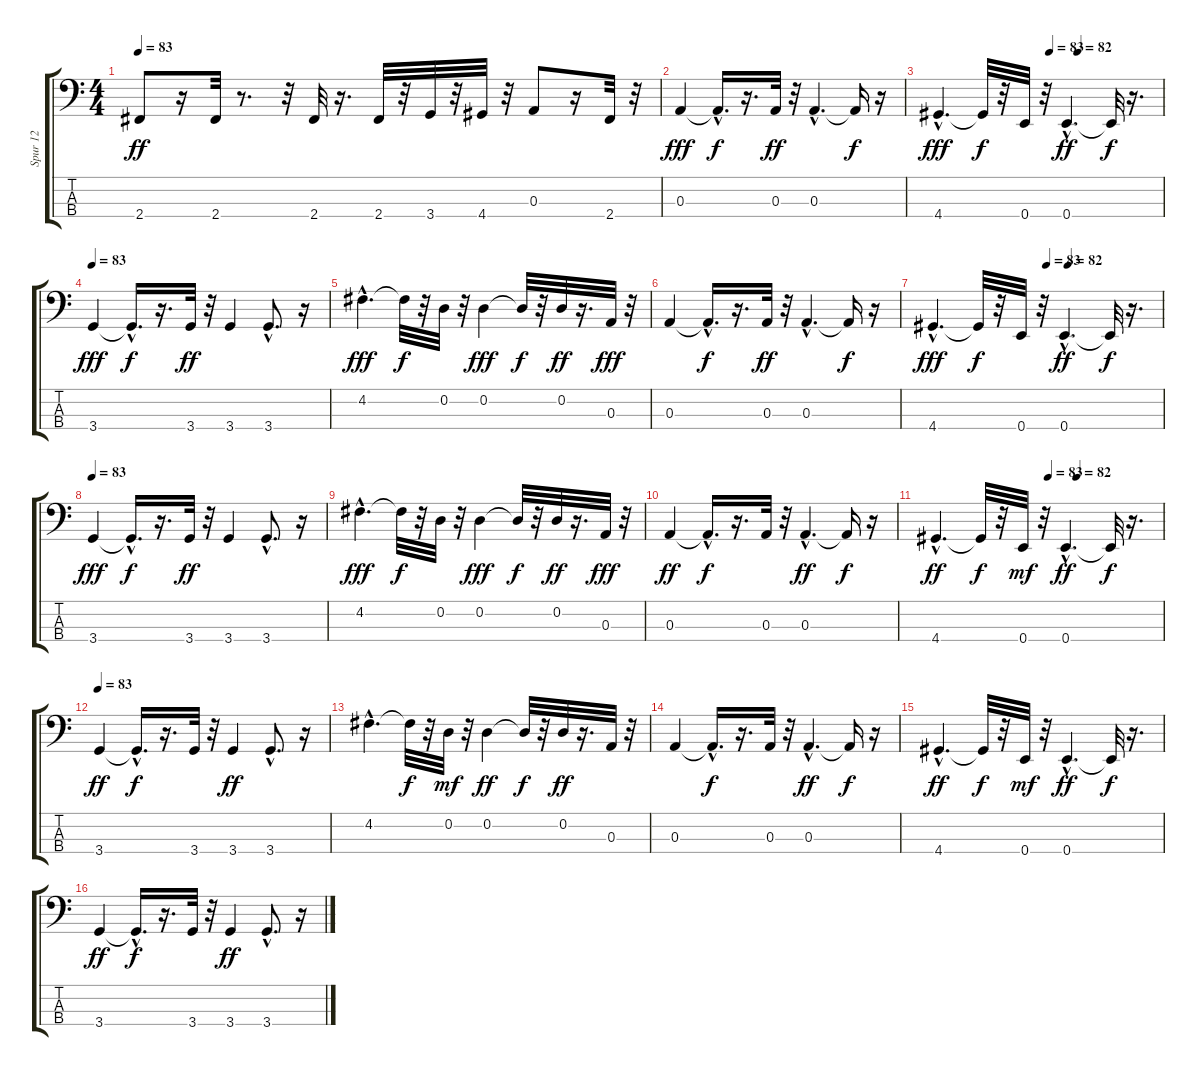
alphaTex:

\track ("Spur 12" "Spur 12") {instrument fretlessbass}
\staff {score tabs}
\tuning (G2 D2 A1 E1) {hide}
\ts (4 4)
\tempo 83
\clef f4
\ks c
2.4.8{dy ff} r.16 2.4.32 r.8{d} r.32 2.4.32 r.16{d} 2.4.32 r.32 3.4.32 r.32 4.4.32 r.32 0.3.8 r.16 2.4.32 r.32 |
0.3.4{dy fff} 0.3{hac t}.16{d dy f} r.16{d} 0.3.32{dy ff} r.32 0.3{hac}.4{d} 0.3{t}.16{dy f} r.16 |
\tempo (83 0.5)
\tempo (82 0.625)
4.4{hac}.4{d dy fff} 4.4{t}.32{dy f} r.32 0.4.32 r.32 0.4{hac}.4{d dy ff} 0.4{t}.32{dy f} r.16{d} |
\tempo 83
3.4.4{dy fff} 3.4{hac t}.16{d dy f} r.16{d} 3.4.32{dy ff} r.32 3.4.4 3.4{hac}.8{d} r.16 |
4.2{hac}.4{d dy fff} 4.2{t}.32{dy f} r.32 0.2.32 r.32 0.2.4{dy fff} 0.2{t}.32{dy f} r.32 0.2.32{dy ff} r.16{d} 0.3.32{dy fff} r.32 |
0.3.4 0.3{hac t}.16{d dy f} r.16{d} 0.3.32{dy ff} r.32 0.3{hac}.4{d} 0.3{t}.16{dy f} r.16 |
\tempo (83 0.5)
\tempo (82 0.59375)
4.4{hac}.4{d dy fff} 4.4{t}.32{dy f} r.32 0.4.32 r.32 0.4{hac}.4{d dy ff} 0.4{t}.32{dy f} r.16{d} |
\tempo 83
3.4.4{dy fff} 3.4{hac t}.16{d dy f} r.16{d} 3.4.32{dy ff} r.32 3.4.4 3.4{hac}.8{d} r.16 |
4.2{hac}.4{d dy fff} 4.2{t}.32{dy f} r.32 0.2.32 r.32 0.2.4{dy fff} 0.2{t}.32{dy f} r.32 0.2.32{dy ff} r.16{d} 0.3.32{dy fff} r.32 |
0.3.4{dy ff} 0.3{hac t}.16{d dy f} r.16{d} 0.3.32 r.32 0.3{hac}.4{d dy ff} 0.3{t}.16{dy f} r.16 |
\tempo (83 0.5)
\tempo (82 0.625)
4.4{hac}.4{d dy ff} 4.4{t}.32{dy f} r.32 0.4.32{dy mf} r.32 0.4{hac}.4{d dy ff} 0.4{t}.32{dy f} r.16{d} |
\tempo 83
3.4.4{dy ff} 3.4{hac t}.16{d dy f} r.16{d} 3.4.32 r.32 3.4.4{dy ff} 3.4{hac}.8{d} r.16 |
4.2{hac}.4{d} 4.2{t}.32{dy f} r.32 0.2.32{dy mf} r.32 0.2.4{dy ff} 0.2{t}.32{dy f} r.32 0.2.32{dy ff} r.16{d} 0.3.32 r.32 |
0.3.4 0.3{hac t}.16{d dy f} r.16{d} 0.3.32 r.32 0.3{hac}.4{d dy ff} 0.3{t}.16{dy f} r.16 |
4.4{hac}.4{d dy ff} 4.4{t}.32{dy f} r.32 0.4.32{dy mf} r.32 0.4{hac}.4{d dy ff} 0.4{t}.32{dy f} r.16{d} |
3.4.4{dy ff} 3.4{hac t}.16{d dy f} r.16{d} 3.4.32 r.32 3.4.4{dy ff} 3.4{hac}.8{d} r.16
